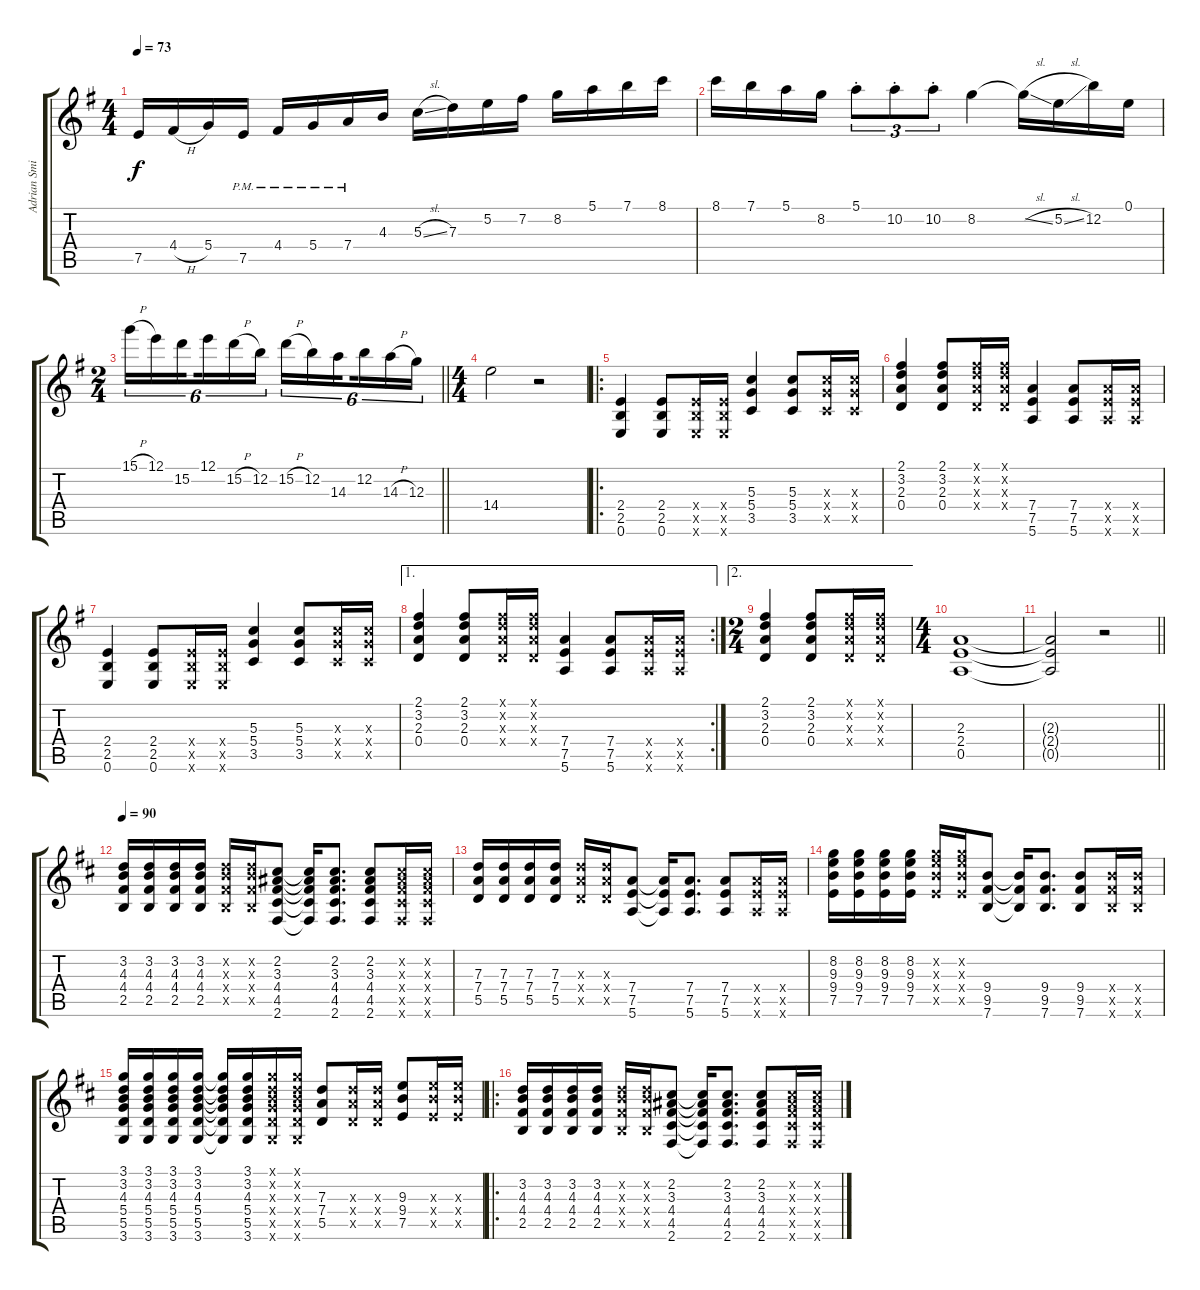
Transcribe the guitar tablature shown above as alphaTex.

\track ("Adrian Smith" "Adrian Smi") {instrument distortionguitar}
\staff {score tabs}
\tuning (E4 B3 G3 D3 A2 E2) {hide}
\ts (4 4)
\tempo 73
\clef g2
\ks g
7.5.16{dy f} 4.4{h}.16 5.4.16 7.5{pm}.16 4.4{pm}.16 5.4{pm}.16 7.4{pm}.16 4.3.16 5.3{sl}.16 7.3.16 5.2.16 7.2.16 8.2.16 5.1.16 7.1.16 8.1.16 |
8.1.16 7.1.16 5.1.16 8.2.16 5.1{st}.8{tu (3 2)} 10.2{st}.8{tu (3 2)} 10.2{st}.8{tu (3 2)} 8.2.4 8.2{sl t}.16 5.2{sl}.16 12.2.16 0.1.16 |
\ts (2 4)
\barLineRight lightlight
15.1{h}.16{tu (6 4)} 12.1.16{tu (6 4)} 15.2.16{tu (6 4) beam splitsecondary} 12.1.16{tu (6 4)} 15.2{h}.16{tu (6 4)} 12.2.16{tu (6 4)} 15.2{h}.16{tu (6 4)} 12.2.16{tu (6 4)} 14.3.16{tu (6 4) beam splitsecondary} 12.2.16{tu (6 4)} 14.3{h}.16{tu (6 4)} 12.3.16{tu (6 4)} |
\ts (4 4)
14.4.2 r.2 |
\ro
(2.4 2.5 0.6).4{volume 16 instrument distortionguitar} (2.4 2.5 0.6).8 (2.4{x} 2.5{x} 0.6{x}).16 (2.4{x} 2.5{x} 0.6{x}).16 (5.3 5.4 3.5).4 (5.3 5.4 3.5).8 (5.3{x} 5.4{x} 3.5{x}).16 (5.3{x} 5.4{x} 3.5{x}).16 |
(2.1 3.2 2.3 0.4).4 (2.1 3.2 2.3 0.4).8 (2.1{x} 3.2{x} 2.3{x} 0.4{x}).16 (2.1{x} 3.2{x} 2.3{x} 0.4{x}).16 (7.4 7.5 5.6).4 (7.4 7.5 5.6).8 (7.4{x} 7.5{x} 5.6{x}).16 (7.4{x} 7.5{x} 5.6{x}).16 |
(2.4 2.5 0.6).4 (2.4 2.5 0.6).8 (2.4{x} 2.5{x} 0.6{x}).16 (2.4{x} 2.5{x} 0.6{x}).16 (5.3 5.4 3.5).4 (5.3 5.4 3.5).8 (5.3{x} 5.4{x} 3.5{x}).16 (5.3{x} 5.4{x} 3.5{x}).16 |
\ae 1
\rc 2
(2.1 3.2 2.3 0.4).4 (2.1 3.2 2.3 0.4).8 (2.1{x} 3.2{x} 2.3{x} 0.4{x}).16 (2.1{x} 3.2{x} 2.3{x} 0.4{x}).16 (7.4 7.5 5.6).4 (7.4 7.5 5.6).8 (7.4{x} 7.5{x} 5.6{x}).16 (7.4{x} 7.5{x} 5.6{x}).16 |
\ae 2
\ts (2 4)
(2.1 3.2 2.3 0.4).4 (2.1 3.2 2.3 0.4).8 (2.1{x} 3.2{x} 2.3{x} 0.4{x}).16 (2.1{x} 3.2{x} 2.3{x} 0.4{x}).16 |
\ts (4 4)
(2.3 2.4 0.5).1 |
\barLineRight lightlight
(2.3{t} 2.4{t} 0.5{t}).2 r.2 |
\tempo 90
\ks d
(3.2 4.3 4.4 2.5).16{instrument acousticguitarsteel} (3.2 4.3 4.4 2.5).16 (3.2 4.3 4.4 2.5).16 (3.2 4.3 4.4 2.5).16 (3.2{x} 4.3{x} 4.4{x} 2.5{x}).16 (3.2{x} 4.3{x} 4.4{x} 2.5{x}).16 (2.2 3.3 4.4 4.5 2.6).8 (2.2{t} 3.3{t} 4.4{t} 4.5{t} 2.6{t}).16 (2.2 3.3 4.4 4.5 2.6).8{d} (2.2 3.3 4.4 4.5 2.6).8 (2.2{x} 3.3{x} 4.4{x} 4.5{x} 2.6{x}).16 (2.2{x} 3.3{x} 4.4{x} 4.5{x} 2.6{x}).16 |
(7.3 7.4 5.5).16 (7.3 7.4 5.5).16 (7.3 7.4 5.5).16 (7.3 7.4 5.5).16 (7.3{x} 7.4{x} 5.5{x}).16 (7.3{x} 7.4{x} 5.5{x}).16 (7.4 7.5 5.6).8 (7.4{t} 7.5{t} 5.6{t}).16 (7.4 7.5 5.6).8{d} (7.4 7.5 5.6).8 (7.4{x} 7.5{x} 5.6{x}).16 (7.4{x} 7.5{x} 5.6{x}).16 |
(8.2 9.3 9.4 7.5).16 (8.2 9.3 9.4 7.5).16 (8.2 9.3 9.4 7.5).16 (8.2 9.3 9.4 7.5).16 (8.2{x} 9.3{x} 9.4{x} 7.5{x}).16 (8.2{x} 9.3{x} 9.4{x} 7.5{x}).16 (9.4 9.5 7.6).8 (9.4{t} 9.5{t} 7.6{t}).16 (9.4 9.5 7.6).8{d} (9.4 9.5 7.6).8 (9.4{x} 9.5{x} 7.6{x}).16 (9.4{x} 9.5{x} 7.6{x}).16 |
(3.1 3.2 4.3 5.4 5.5 3.6).16 (3.1 3.2 4.3 5.4 5.5 3.6).16 (3.1 3.2 4.3 5.4 5.5 3.6).16 (3.1 3.2 4.3 5.4 5.5 3.6).16 (3.1{t} 3.2{t} 4.3{t} 5.4{t} 5.5{t} 3.6{t}).16 (3.1 3.2 4.3 5.4 5.5 3.6).16 (3.1{x} 3.2{x} 4.3{x} 5.4{x} 5.5{x} 3.6{x}).16 (3.1{x} 3.2{x} 4.3{x} 5.4{x} 5.5{x} 3.6{x}).16 (7.3 7.4 5.5).8 (7.3{x} 7.4{x} 5.5{x}).16 (7.3{x} 7.4{x} 5.5{x}).16 (9.3 9.4 7.5).8 (9.3{x} 9.4{x} 7.5{x}).16 (9.3{x} 9.4{x} 7.5{x}).16 |
\ro
(3.2 4.3 4.4 2.5).16{volume 12} (3.2 4.3 4.4 2.5).16 (3.2 4.3 4.4 2.5).16 (3.2 4.3 4.4 2.5).16 (3.2{x} 4.3{x} 4.4{x} 2.5{x}).16 (3.2{x} 4.3{x} 4.4{x} 2.5{x}).16 (2.2 3.3 4.4 4.5 2.6).8 (2.2{t} 3.3{t} 4.4{t} 4.5{t} 2.6{t}).16 (2.2 3.3 4.4 4.5 2.6).8{d} (2.2 3.3 4.4 4.5 2.6).8 (2.2{x} 3.3{x} 4.4{x} 4.5{x} 2.6{x}).16 (2.2{x} 3.3{x} 4.4{x} 4.5{x} 2.6{x}).16
